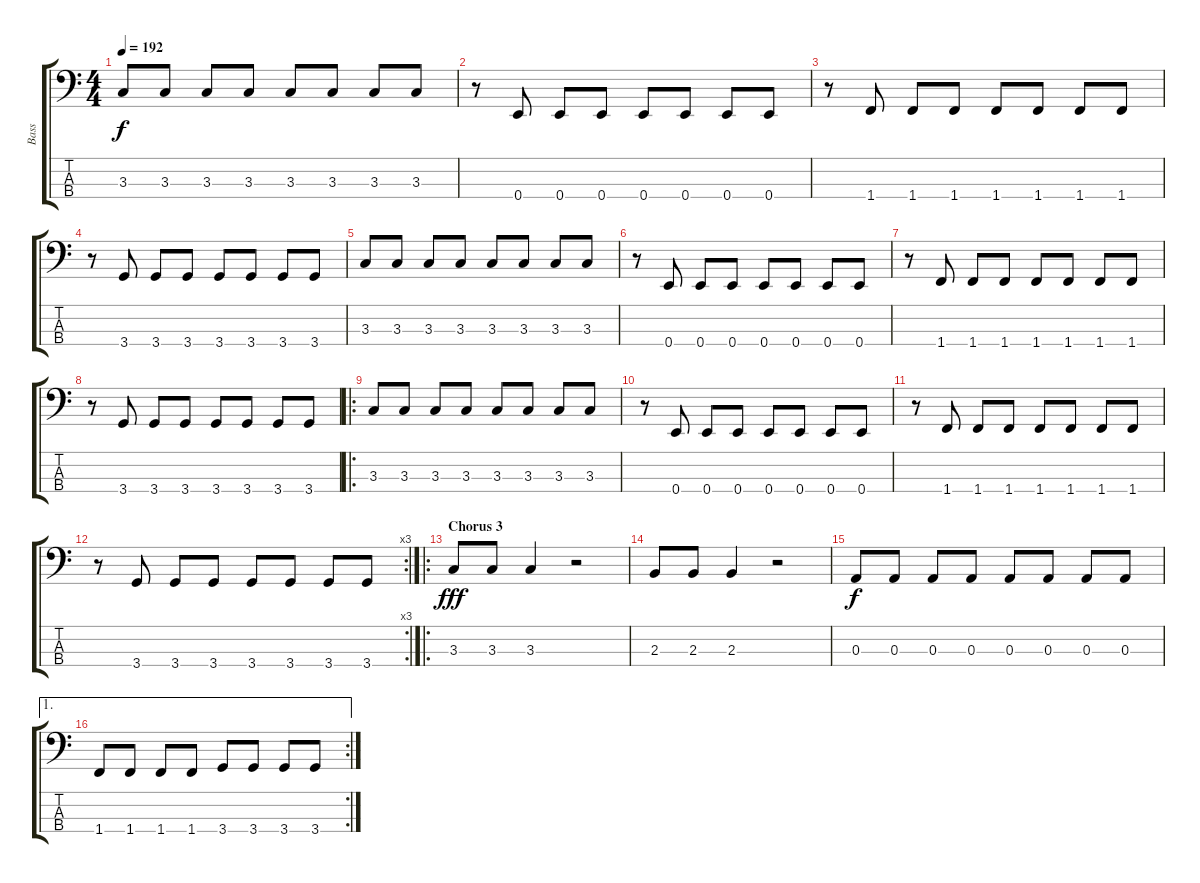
\track ("Bass" "Bass") {instrument electricbassfinger}
\staff {score tabs}
\tuning (G2 D2 A1 E1) {hide}
\ts (4 4)
\tempo 192
\clef f4
\ks c
3.3.8{dy f} 3.3.8 3.3.8 3.3.8 3.3.8 3.3.8 3.3.8 3.3.8 |
r.8 0.4.8 0.4.8 0.4.8 0.4.8 0.4.8 0.4.8 0.4.8 |
r.8 1.4.8 1.4.8 1.4.8 1.4.8 1.4.8 1.4.8 1.4.8 |
r.8 3.4.8 3.4.8 3.4.8 3.4.8 3.4.8 3.4.8 3.4.8 |
3.3.8 3.3.8 3.3.8 3.3.8 3.3.8 3.3.8 3.3.8 3.3.8 |
r.8 0.4.8 0.4.8 0.4.8 0.4.8 0.4.8 0.4.8 0.4.8 |
r.8 1.4.8 1.4.8 1.4.8 1.4.8 1.4.8 1.4.8 1.4.8 |
r.8 3.4.8 3.4.8 3.4.8 3.4.8 3.4.8 3.4.8 3.4.8 |
\ro
3.3.8 3.3.8 3.3.8 3.3.8 3.3.8 3.3.8 3.3.8 3.3.8 |
r.8 0.4.8 0.4.8 0.4.8 0.4.8 0.4.8 0.4.8 0.4.8 |
r.8 1.4.8 1.4.8 1.4.8 1.4.8 1.4.8 1.4.8 1.4.8 |
\rc 3
r.8 3.4.8 3.4.8 3.4.8 3.4.8 3.4.8 3.4.8 3.4.8 |
\ro
\section ("" "Chorus 3")
3.3.8{dy fff} 3.3.8 3.3.4 r.2 |
2.3.8 2.3.8 2.3.4 r.2 |
0.3.8{dy f} 0.3.8 0.3.8 0.3.8 0.3.8 0.3.8 0.3.8 0.3.8 |
\ae 1
\rc 2
1.4.8 1.4.8 1.4.8 1.4.8 3.4.8 3.4.8 3.4.8 3.4.8
